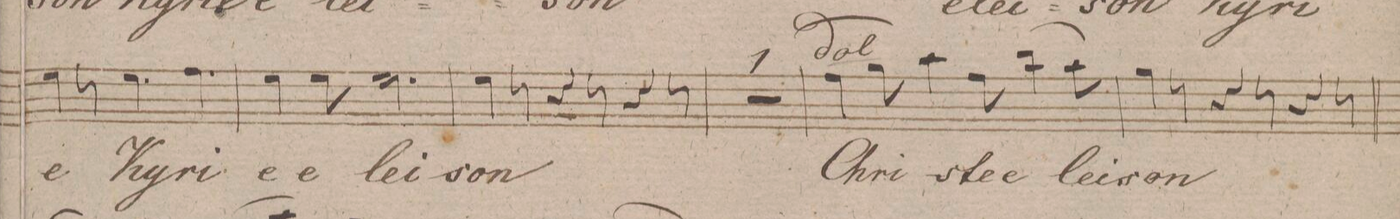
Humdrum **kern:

**kern	**dynam	**text
*I"Alto.	*	*
*clefC3	*	*
*k[f#]	*	*
*M9/8	*	*
4f#\	.	-e
8r	.	.
4.f#\	.	Ky-
4.g\	.	-ri-
=21	=21	=21
4f#\	.	-e
8f#\	.	e-
*2\right	*	*
2.f#\	.	-lei-
=22	=22	=22
4f#\	.	-son.
8r	.	.
4r	.	.
8r	.	.
4r	.	.
8r	.	.
=23	=23	=23
8%9r	.	.
=24	=24	=24
(4g\	.	Chri-
8a\)	.	.
4b\	.	-ste
8g\	.	e-
(4cc\	.	-lei-
8b\)	.	.
=25	=25	=25
4a\	.	-son
8r	.	.
4r	.	.
8r	.	.
4r	.	.
8r	.	.
=26	=26	=26
*-	*-	*-
